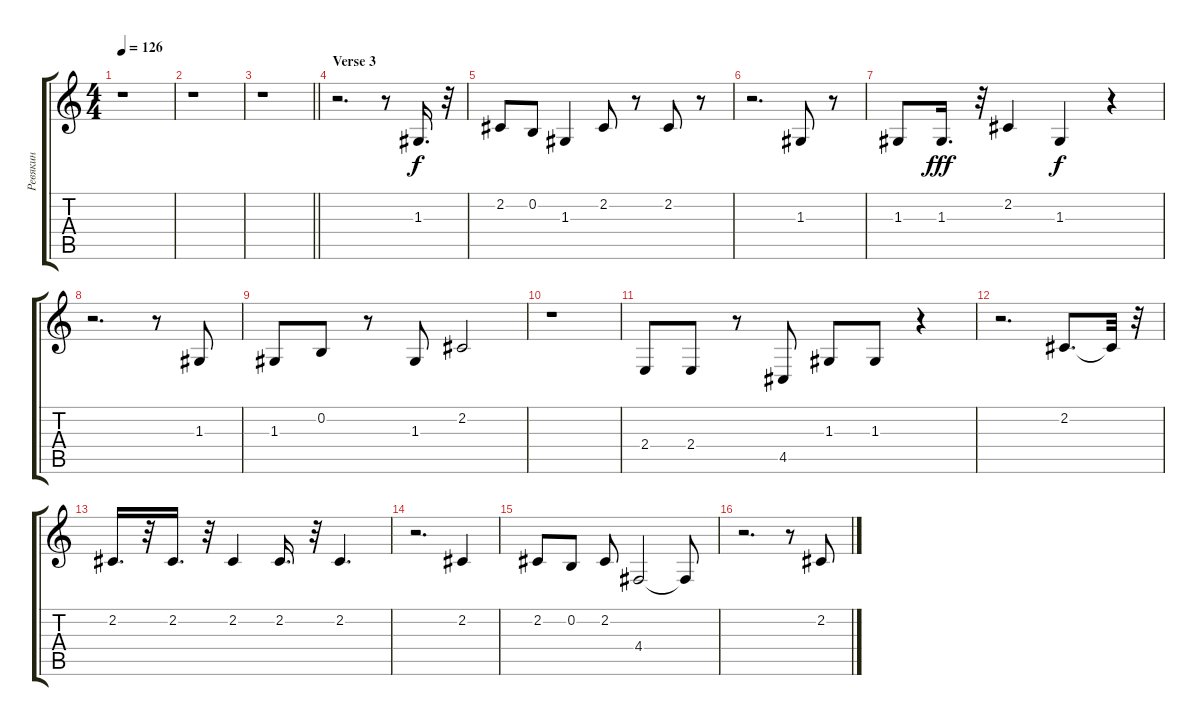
\track ("Ревякин" "Ревякин") {instrument altosax}
\staff {score tabs}
\tuning (E4 B3 G3 D3 A2 E2) {hide}
\ts (4 4)
\tempo 126
\clef g2
\ks c
r.1{dy f} |
r.1 |
\barLineRight lightlight
r.1 |
\section ("" "Verse 3")
r.2{d} r.8 1.3.16{d} r.32 |
2.2.8 0.2.8 1.3.4 2.2.8 r.8 2.2.8 r.8 |
r.2{d} 1.3.8 r.8 |
1.3.8 1.3.16{d dy fff} r.32 2.2.4 1.3.4{dy f} r.4 |
r.2{d} r.8 1.3.8 |
1.3.8 0.2.8 r.8 1.3.8 2.2.2 |
r.1 |
2.4.8 2.4.8 r.8 4.5.8 1.3.8 1.3.8 r.4 |
r.2{d} 2.2.8{d} 2.2{t}.32 r.32 |
2.2.16{d} r.32 2.2.16{d} r.32 2.2.4 2.2.16{d} r.32 2.2.4{d} |
r.2{d} 2.2.4 |
2.2.8 0.2.8 2.2.8 4.4.2 4.4{t}.8 |
r.2{d} r.8 2.2.8
